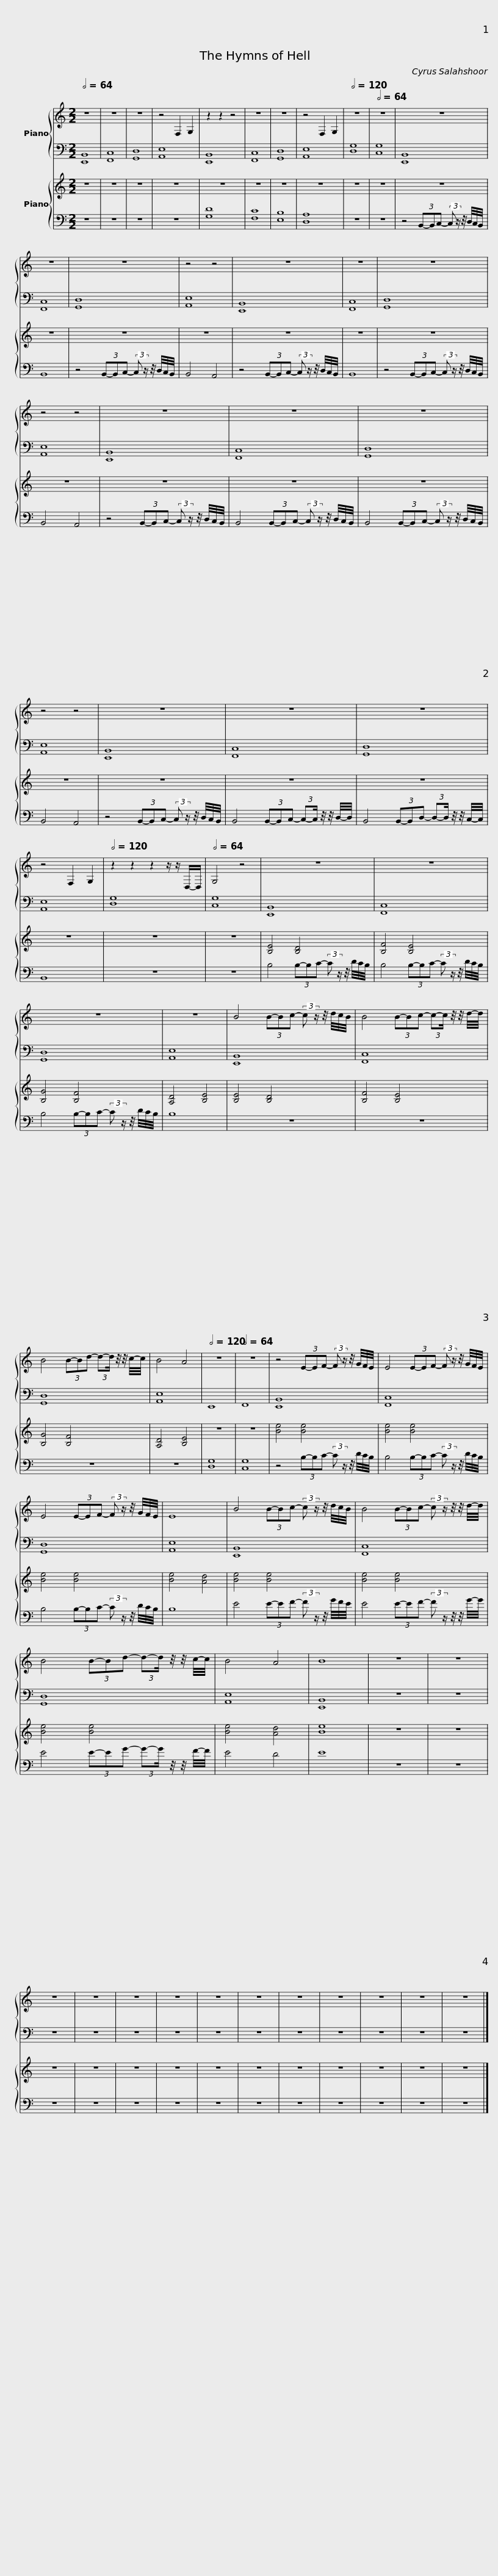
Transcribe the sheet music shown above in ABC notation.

X:1
%%score { 1 | 2 } { 3 | 4 }
L:1/8
Q:1/2=64
M:2/2
I:linebreak $
K:C
V:1 treble
V:2 bass
V:3 treble
V:4 bass
V:1
 z8 | z8 | z8 | z4 F,2 G,2 | z2 z2 z4 | %5
 z8 | z8 | z4 F,2 G,2 |[Q:1/2=120] z8 |[Q:1/2=64] z8 | %10
 z8 | z8 |$ z8 | z4 z4 | z8 | %15
 z8 | z8 | z4 z4 |$ z8 | z8 | %20
 z8 | z4 z4 | z8 |$ z8 | z8 | %25
 z4 F,2 G,2 |[Q:1/2=120] z2 z2 z2 z/ z/ D,/-D,/ |[Q:1/2=64] G,4 z4 |$ z8 | z8 | %30
 z8 | z8 |$ B4 (3B-Bc- (3:2:2c z/ z/4 d/4c/4B/4 | B4 (3B-Bc- (3:2:2c-c/ z/4 z/4 d/4-d/4 | B4 (3B-Bd- (3:2:2d-d/ z/4 z/4 c/4-c/4 | %35
 B4 A4 |[Q:1/2=120] z8 |[Q:1/2=64] z8 |$ z4 (3E-EF- (3:2:2F z/ z/4 G/4F/4E/4 | E4 (3E-EF- (3:2:2F z/ z/4 G/4F/4E/4 | %40
 E4 (3E-EF- (3:2:2F z/ z/4 G/4F/4E/4 | E8 |$ B4 (3B-Bc- (3:2:2c z/ z/4 d/4c/4B/4 | B4 (3B-Bc- (3:2:2c z/ z/4 z/4 d/4-d/4 | B4 (3B-Bd- (3:2:2d-d/ z/4 z/4 c/4-c/4 | %45
 B4 A4 | B8 |$ z8 | z8 | z8 | %50
 z8 | z8 | z8 | z8 | z8 | %55
 z8 | z8 | z8 | z8 | z8 |] %60
V:2
 [E,,B,,]8 | [F,,C,]8 | [G,,D,]8 | [A,,E,]8 | [E,,B,,]8 | %5
 [F,,C,]8 | [G,,D,]8 | [A,,E,]8 | [D,G,]8 | [C,G,]8 | %10
 [E,,B,,]8 | [F,,C,]8 |$ [G,,D,]8 | [A,,E,]8 | [E,,B,,]8 | %15
 [F,,C,]8 | [G,,D,]8 | [A,,E,]8 |$ [E,,B,,]8 | [F,,C,]8 | %20
 [G,,D,]8 | [A,,E,]8 | [E,,B,,]8 |$ [F,,C,]8 | [G,,D,]8 | %25
 [A,,E,]8 | [D,G,]8 | [C,G,]8 |$ [E,,B,,]8 | [F,,C,]8 | %30
 [G,,D,]8 | [A,,E,]8 |$ [E,,B,,]8 | [F,,C,]8 | [G,,D,]8 | %35
 [A,,E,]8 | E,,8 | F,,8 |$ [E,,B,,]8 | [F,,C,]8 | %40
 [G,,D,]8 | [A,,E,]8 |$ [E,,B,,]8 | [F,,C,]8 | [G,,D,]8 | %45
 [A,,E,]8 | [E,,B,,]8 |$ z8 | z8 | z8 | %50
 z8 | z8 | z8 | z8 | z8 | %55
 z8 | z8 | z8 | z8 | z8 |] %60
V:3
 z8 | z8 | z8 | z8 | z8 | %5
 z8 | z8 | z8 | z8 | z8 | %10
 z8 | z8 |$ z8 | z8 | z8 | %15
 z8 | z8 | z8 |$ z8 | z8 | %20
 z8 | z8 | z8 |$ z8 | z8 | %25
 z8 | z8 | z8 |$ [B,E]4 [B,D]4 | [B,F]4 [B,E]4 | %30
 [B,G]4 [B,F]4 | [A,D]4 [B,E]4 |$ [B,E]4 [B,D]4 | [B,F]4 [B,E]4 | [B,G]4 [B,F]4 | %35
 [A,D]4 [B,E]4 | z8 | z8 |$ [Be]4 [Be]4 | [Be]4 [Be]4 | %40
 [Be]4 [Be]4 | [Be]4 [Ad]4 |$ [Be]4 [Be]4 | [Be]4 [Be]4 | [Be]4 [Be]4 | %45
 [Be]4 [Ad]4 | [Be]8 |$ z8 | z8 | z8 | %50
 z8 | z8 | z8 | z8 | z8 | %55
 z8 | z8 | z8 | z8 | z8 |] %60
V:4
 z8 | z8 | z8 | z8 | [G,D]8 | %5
 [F,C]8 | [E,B,]8 | [D,A,]8 | z8 | z8 | %10
 z4 (3B,,-B,,C,- (3:2:2C, z/ z/4 D,/4C,/4B,,/4 | B,,8 |$ z4 (3B,,-B,,C,- (3:2:2C, z/ z/4 D,/4C,/4B,,/4 | B,,4 A,,4 | z4 (3B,,-B,,C,- (3:2:2C, z/ z/4 D,/4C,/4B,,/4 | %15
 B,,8 | z4 (3B,,-B,,C,- (3:2:2C, z/ z/4 D,/4C,/4B,,/4 | B,,4 A,,4 |$ z4 (3B,,-B,,C,- (3:2:2C, z/ z/4 D,/4C,/4B,,/4 | B,,4 (3B,,-B,,C,- (3:2:2C, z/ z/4 D,/4C,/4B,,/4 | %20
 B,,4 (3B,,-B,,C,- (3:2:2C, z/ z/4 D,/4C,/4B,,/4 | B,,4 A,,4 | z4 (3B,,-B,,C,- (3:2:2C, z/ z/4 D,/4C,/4B,,/4 |$ B,,4 (3B,,-B,,C,- (3:2:2C,-C,/ z/4 z/4 D,/4-D,/4 | B,,4 (3B,,-B,,D,- (3:2:2D,-D,/ z/4 z/4 C,/4-C,/4 | %25
 B,,8 | z8 | z8 |$ B,4 (3B,-B,C- (3:2:2C z/ z/4 D/4C/4B,/4 | B,4 (3B,-B,C- (3:2:2C z/ z/4 D/4C/4B,/4 | %30
 B,4 (3B,-B,C- (3:2:2C z/ z/4 D/4C/4B,/4 | B,8 |$ z8 | z8 | z8 | %35
 z8 | [D,G,]8 | [C,G,]8 |$ z4 (3B,-B,C- (3:2:2C z/ z/4 D/4C/4B,/4 | B,4 (3B,-B,C- (3:2:2C z/ z/4 D/4C/4B,/4 | %40
 B,4 (3B,-B,C- (3:2:2C z/ z/4 D/4C/4B,/4 | B,8 |$ E4 (3E-EF- (3:2:2F z/ z/4 G/4F/4E/4 | E4 (3E-EF- (3:2:2F z/ z/4 z/4 G/4-G/4 | E4 (3E-EG- (3:2:2G-G/ z/4 z/4 F/4-F/4 | %45
 E4 D4 | E8 |$ z8 | z8 | z8 | %50
 z8 | z8 | z8 | z8 | z8 | %55
 z8 | z8 | z8 | z8 | z8 |] %60
